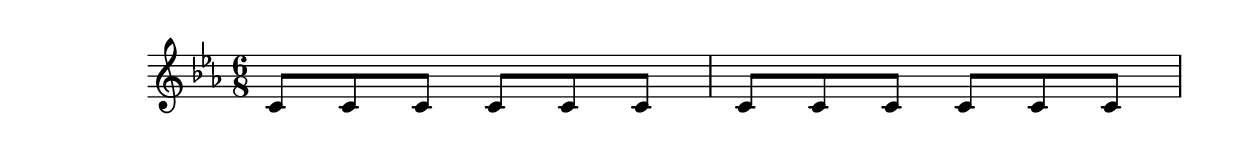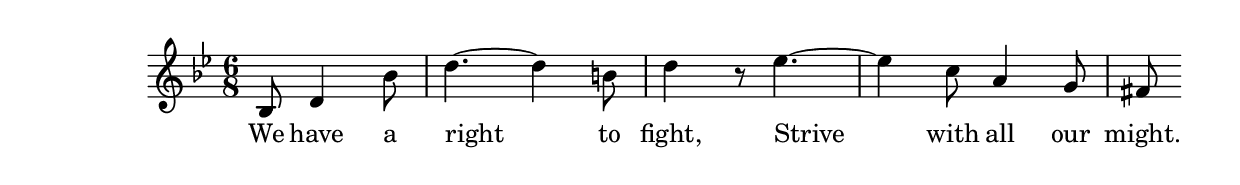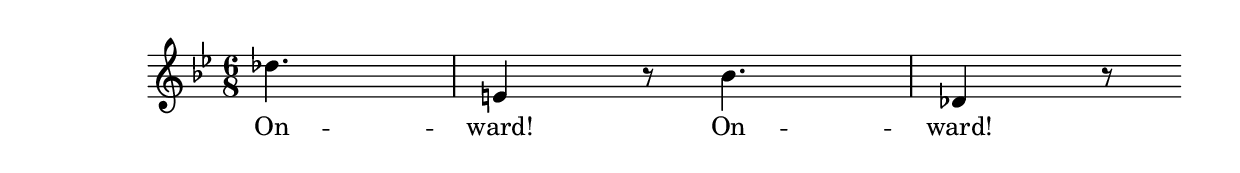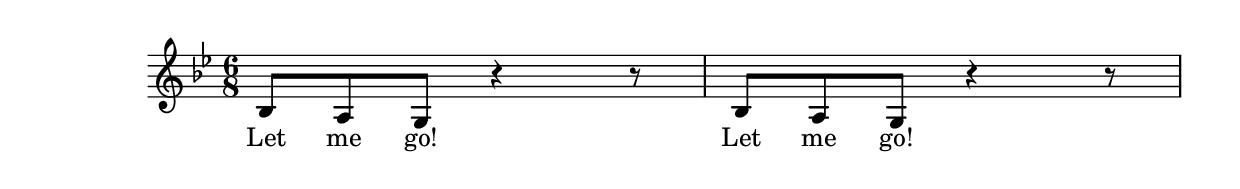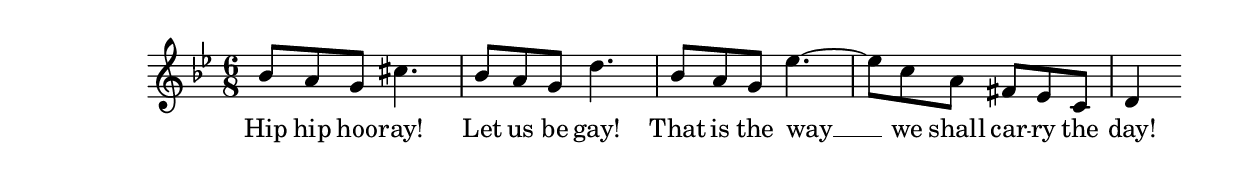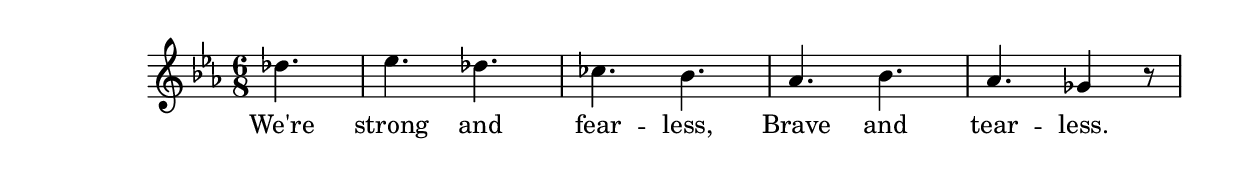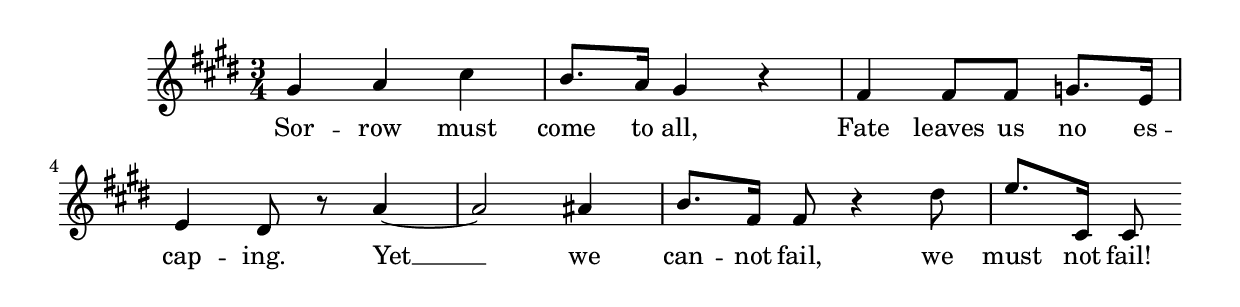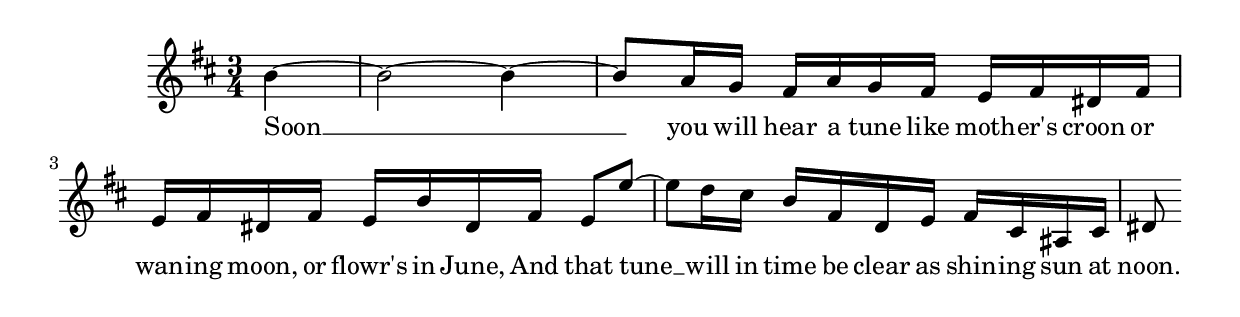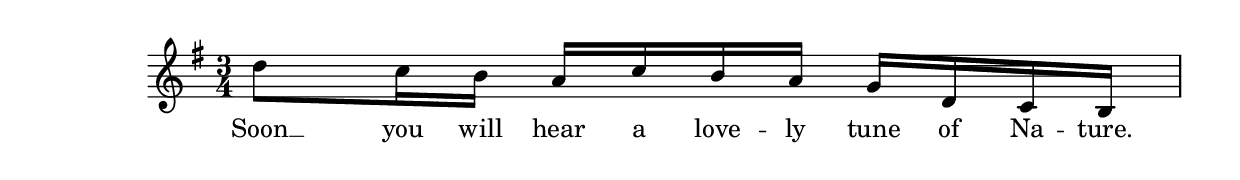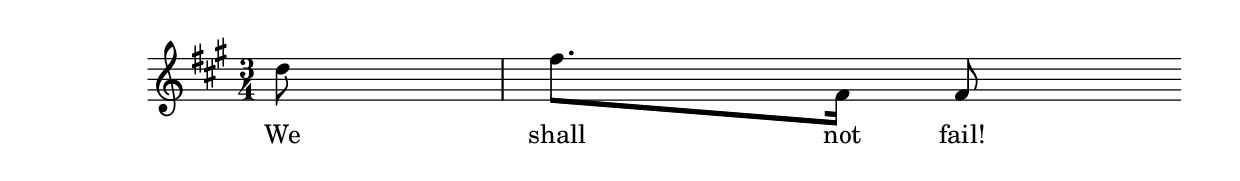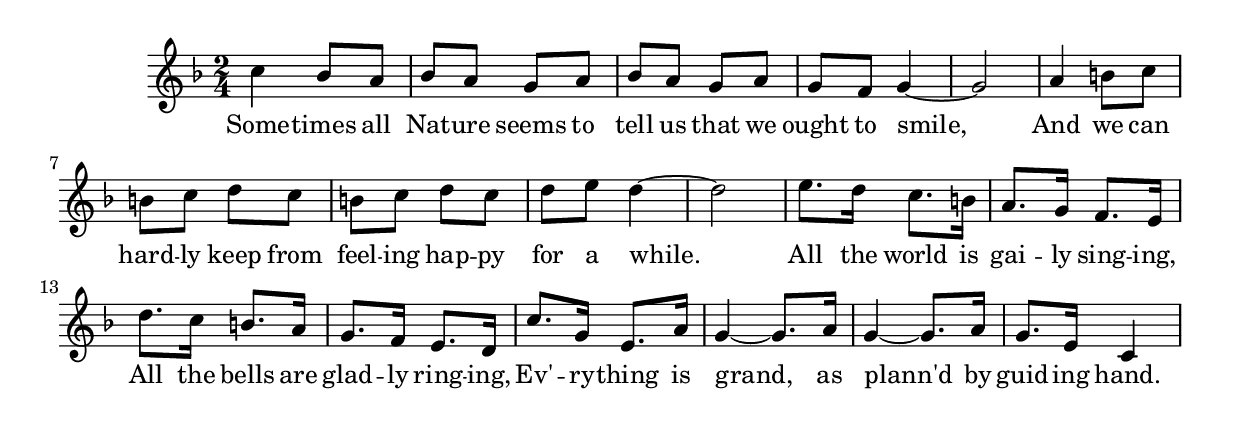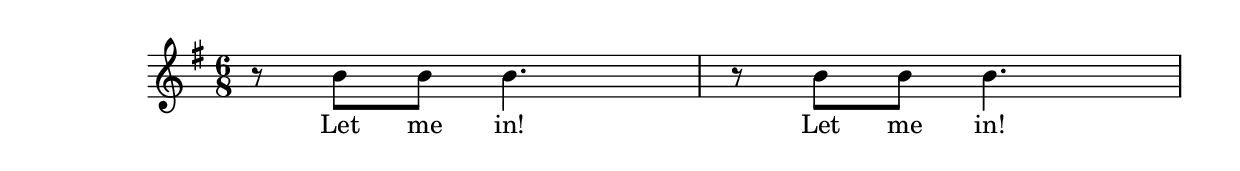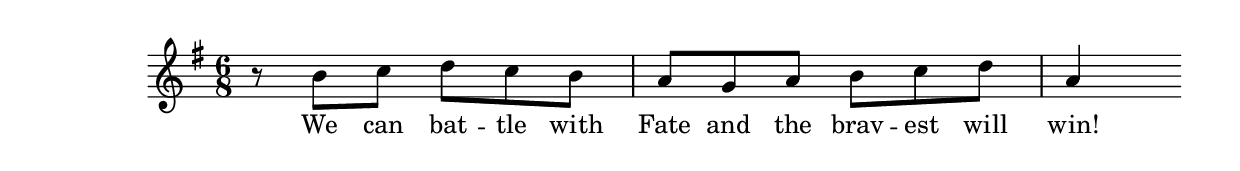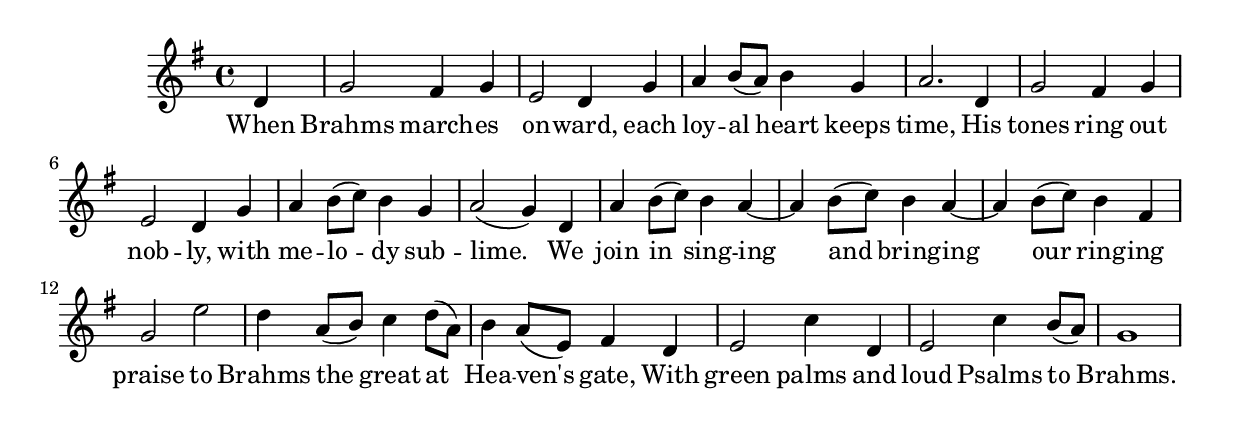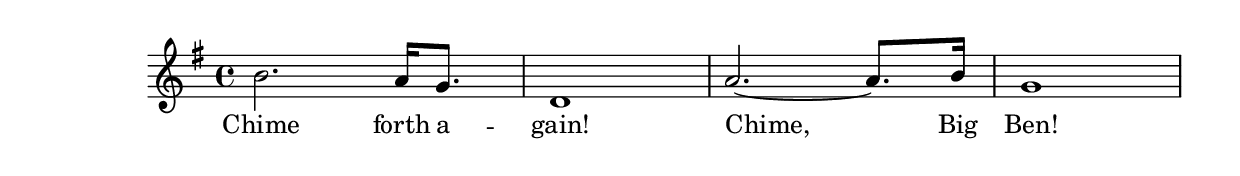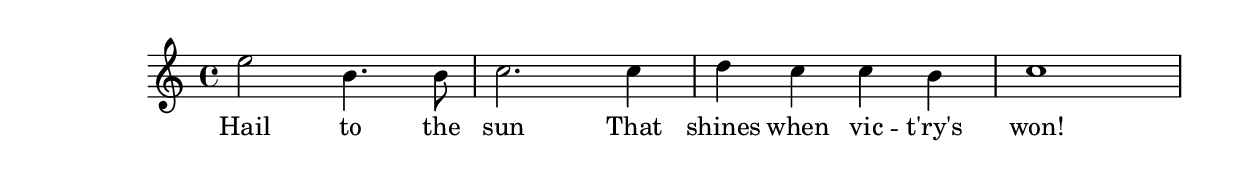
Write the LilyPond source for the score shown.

% Brahms Symphony No. 1 in C Minor, Op. 68
\version "2.18.2"
% Movement I Melody A {{{
melody_ia = <<
    \relative c' {
        \clef "treble"
        \key c \minor
        \time 6/8
        c8 c c c c c |
        c8 c c c c c |
    }
>> % }}}

% Movement I Melody B {{{
melody_ib = <<
    \relative c' {
        \clef "treble"
        \key g \minor
        \time 6/8
        \partial 2 bes8 d4 bes'8 |
        d4.~ d4 b8 |
        d4 r8 ees4.~ |
        ees4 c8 a4 g8 |
        fis8
    }
    \addlyrics {
        We have a right to fight,
        Strive with all our might.
    }
>> % }}}

% Movement I Melody C {{{
melody_ic = <<
    \relative c' {
        \clef "treble"
        \key g \minor
        \time 6/8
        \partial 4. des'4. |
        e,4 r8 bes'4. |
        des,4 r8
    }
    \addlyrics {
        On -- ward!
        On -- ward!
    }
>> % }}}

% Movement I Melody D {{{
melody_id = <<
    \relative c' {
        \clef "treble"
        \key g \minor
        \time 6/8
        bes8 a g r4 r8 |
        bes8 a g r4 r8 |
    }
    \addlyrics {
        Let me go!
        Let me go!
    }
>> % }}}

% Movement I Melody E {{{
melody_ie = <<
    \relative c'' {
        \clef "treble"
        \key g \minor
        \time 6/8
        bes8 a g cis4. |
        bes8 a g d'4. |
        bes8 a g ees'4.~ |
        ees8 c a fis ees c |
        d4
    }
    \addlyrics {
        Hip hip hoo -- ray!
        Let us be gay!
        That is the way __
        we shall car -- ry the day!
    }
>> % }}}

% Movement I Melody F {{{
melody_if = <<
    \relative c'' {
        \clef "treble"
        \key c \minor
        \time 6/8
        \partial 4. des4. |
        ees4. des |
        ces4. bes |
        aes4. bes |
        aes4. ges4 r8 |
    }
    \addlyrics {
        We're strong and fear -- less,
        Brave and tear -- less.
    }
>> % }}}

% Movement II Melody A {{{
melody_iia = <<
    \relative c'' {
        \clef "treble"
        \key e \major
        \time 3/4
        gis4 a cis |
        b8. a16 gis4 r4 |
        fis4 fis8 fis g8. e16 |
        e4 dis8 r8 a'4~ |
        a2 ais4 |
        b8. fis16 fis8 r4 dis'8 |
        e8. cis,16 cis8
    }
    \addlyrics {
        Sor -- row must come to all,
        Fate leaves us no es -- cap -- ing.
        Yet __ we can -- not fail,
        we must not fail!
    }
>> % }}}

% Movement II Melody B {{{
melody_iib = <<
    \relative c'' {
        \clef "treble"
        \key d \major
        \time 3/4
        \partial 4 b4~ |
        b2~ b4~ |
        b8 a16 g fis a g fis e fis dis fis |
        e16 fis dis fis e b' dis, fis e8 e'~ |
        e8 d16 cis b fis d e fis cis ais cis |
        dis8
    }
    \addlyrics {
        Soon __
        you will hear a tune
        like moth -- er's croon
        or wan -- ing moon,
        or flowr's in June,
        And that tune __
        will in time be clear
        as shin -- ing sun at noon.
    }
>> % }}}

% Movement II Melody C {{{
melody_iic = <<
    \relative c'' {
        \clef "treble"
        \key g \major
        \time 3/4
        d8 c16 b a c b a g d c b
    }
    \addlyrics {
        Soon __ you will hear a love -- ly tune of Na -- ture.
    }
>> % }}}

% Movement II Melody D {{{
melody_iid = <<
    \relative c'' {
        \clef "treble"
        \key a \major
        \time 3/4
        \partial 8 d8 |
        fis8. fis,16 fis8
    }
    \addlyrics {
        We shall not fail!
    }
>> % }}}

% Movement III Melody A {{{
melody_iiia = <<
    \relative c'' {
        \clef "treble"
        \key f \major
        \time 2/4
        c4 bes8 a |
        bes8 a g a |
        bes8 a g a |
        g8 f g4~ |
        g2 |
        a4 b8 c |
        b8 c d c |
        b8 c d c |
        d8 e d4~ |
        d2 |
        e8. d16 c8. b16 |
        a8. g16 f8. e16 |
        d'8. c16 b8. a16 |
        g8. f16 e8. d16 |
        c'8. g16 e8. a16 |
        g4~ g8. a16 |
        g4~ g8. a16 |
        g8. e16 c4 |
    }
    \addlyrics {
        Some -- times all Nat -- ure seems to tell us
        that we ought to smile,__
        And we can hard -- ly keep
        from feel -- ing hap -- py for a while.__
        All the world is gai -- ly sing -- ing,
        All the bells are glad -- ly ring -- ing,
        Ev' -- ry -- thing is grand,__
        as plann'd by guid -- ing hand.
    }
>> % }}}

% Movement III Melody B {{{
melody_iiib = <<
    \relative c'' {
        \clef "treble"
        \key g \major
        \time 6/8
        r8 b8 b b4. |
        r8 b8 b b4. |
    }
    \addlyrics {
        Let me in!
        Let me in!
    }
>> % }}}

% Movement III Melody C {{{
melody_iiic = <<
    \relative c'' {
        \clef "treble"
        \key g \major
        \time 6/8
        r8 b8 c d c b |
        a g a b c d |
        a4
    }
    \addlyrics {
        We can bat -- tle with Fate
        and the brav -- est will win!
    }
>> % }}}

% Movement IV Melody A {{{
melody_iva = <<
    \relative c' {
        \clef "treble"
        \key g \major
        \time 4/4
        \partial 4 d4 |
        g2 fis4 g |
        e2 d4 g4 |
        a4 b8( a) b4 g |
        a2. d,4 |
        g2 fis4 g |
        e2 d4 g |
        a4 b8( c) b4 g |
        a2( g4) d |
        a'4 b8( c) b4 a~ |
        a4 b8( c) b4 a4~ |
        a4 b8( c) b4 fis4 |
        g2 e' |
        d4 a8( b) c4 d8( a)
        b4 a8( e) fis4 d |
        e2 c'4 d, |
        e2 c'4 b8( a) |
        g1 |
    }
    \addlyrics {
        When Brahms march -- es on -- ward,
        each loy -- al heart keeps time,
        His tones ring out nob -- ly,
        with me -- lo -- dy sub -- lime.__
        We join in sing -- ing__
        and bring -- ing our ring -- ing praise
        to Brahms the great
        at Hea -- ven's gate,
        With green palms
        and loud Psalms to Brahms.
    }
>> % }}}

% Movement IV Melody B {{{
melody_ivb = <<
    \relative c'' {
        \clef "treble"
        \key g \major
        \time 4/4
        b2. a16 g8. |
        d1 |
        a'2.~a8. b16 |
        g1
    }
    \addlyrics {
        Chime forth a -- gain!
        Chime,__ Big Ben!
    }
>> % }}}

% Movement IV Melody C {{{
melody_ivc = <<
    \relative c'' {
        \clef "treble"
        \key c \major
        \time 4/4
        e2 b4. b8 |
        c2. c4 |
        d4 c c b |
        c1
    }
    \addlyrics {
        Hail to the sun
        That shines when vic -- t'ry's won!
    }
>> % }}}

\paper { oddFooterMarkup = ##f }
\layout { ragged-right = ##f }

\book {\bookOutputSuffix "1a" \melody_ia}
\book {\bookOutputSuffix "1b" \melody_ib}
\book {\bookOutputSuffix "1c" \melody_ic}
\book {\bookOutputSuffix "1d" \melody_id}
\book {\bookOutputSuffix "1e" \melody_ie}
\book {\bookOutputSuffix "1f" \melody_if}
\book {\bookOutputSuffix "2a" \melody_iia}
\book {\bookOutputSuffix "2b" \melody_iib}
\book {\bookOutputSuffix "2c" \melody_iic}
\book {\bookOutputSuffix "2d" \melody_iid}
\book {\bookOutputSuffix "3a" \melody_iiia}
\book {\bookOutputSuffix "3b" \melody_iiib}
\book {\bookOutputSuffix "3c" \melody_iiic}
\book {\bookOutputSuffix "4a" \melody_iva}
\book {\bookOutputSuffix "4b" \melody_ivb}
\book {\bookOutputSuffix "4c" \melody_ivc}
